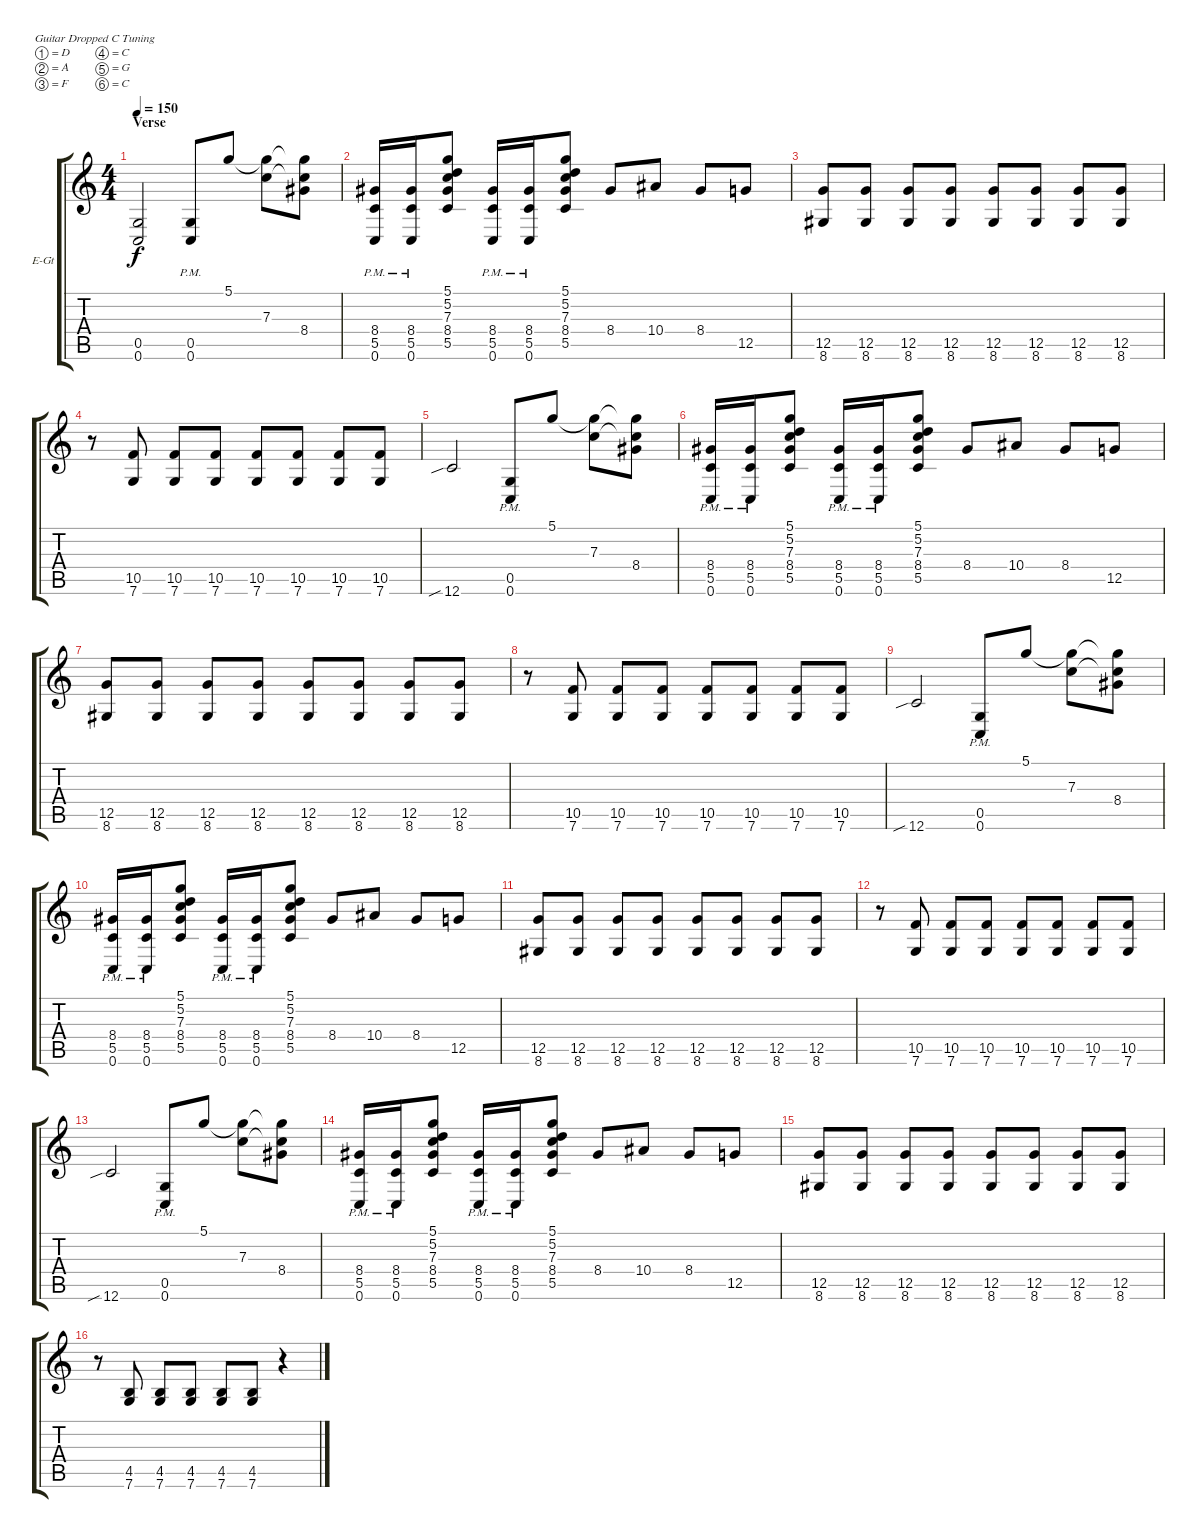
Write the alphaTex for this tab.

\defaultSystemsLayout 4
\bracketExtendMode groupsimilarinstruments
\firstSystemTrackNameOrientation horizontal
\otherSystemsTrackNameOrientation horizontal
\track ("Jack" "E-Gt") {instrument distortionguitar}
\staff {score tabs}
\tuning (D4 A3 F3 C3 G2 C2)
\ts (4 4)
\section ("" "Verse")
\tempo 150
\clef g2
\ks c
(0.6 0.5).2{dy f} (0.6{pm} 0.5{pm}).8 5.1.8 (7.3 5.1{t}).8 (8.4 7.3{t} 5.1{t}).8 |
(0.6{pm} 5.5{pm} 8.4{pm}).16 (0.6{pm} 5.5{pm} 8.4{pm}).16 (5.5 8.4 7.3 5.2 5.1).8 (0.6{pm} 5.5{pm} 8.4{pm}).16 (0.6{pm} 5.5{pm} 8.4{pm}).16 (5.5 8.4 7.3 5.2 5.1).8 8.4.8 10.4.8 8.4.8 12.5.8 |
(8.6 12.5).8 (8.6 12.5).8 (8.6 12.5).8 (8.6 12.5).8 (8.6 12.5).8 (8.6 12.5).8 (8.6 12.5).8 (8.6 12.5).8 |
r.8 (10.5 7.6).8 (10.5 7.6).8 (10.5 7.6).8 (10.5 7.6).8 (10.5 7.6).8 (10.5 7.6).8 (10.5 7.6).8 |
12.6{sib}.2 (0.6{pm} 0.5{pm}).8 5.1.8 (7.3 5.1{t}).8 (8.4 7.3{t} 5.1{t}).8 |
(0.6{pm} 5.5{pm} 8.4{pm}).16 (0.6{pm} 5.5{pm} 8.4{pm}).16 (5.5 8.4 7.3 5.2 5.1).8 (0.6{pm} 5.5{pm} 8.4{pm}).16 (0.6{pm} 5.5{pm} 8.4{pm}).16 (5.5 8.4 7.3 5.2 5.1).8 8.4.8 10.4.8 8.4.8 12.5.8 |
(8.6 12.5).8 (8.6 12.5).8 (8.6 12.5).8 (8.6 12.5).8 (8.6 12.5).8 (8.6 12.5).8 (8.6 12.5).8 (8.6 12.5).8 |
r.8 (10.5 7.6).8 (10.5 7.6).8 (10.5 7.6).8 (10.5 7.6).8 (10.5 7.6).8 (10.5 7.6).8 (10.5 7.6).8 |
12.6{sib}.2 (0.6{pm} 0.5{pm}).8 5.1.8 (7.3 5.1{t}).8 (8.4 7.3{t} 5.1{t}).8 |
(0.6{pm} 5.5{pm} 8.4{pm}).16 (0.6{pm} 5.5{pm} 8.4{pm}).16 (5.5 8.4 7.3 5.2 5.1).8 (0.6{pm} 5.5{pm} 8.4{pm}).16 (0.6{pm} 5.5{pm} 8.4{pm}).16 (5.5 8.4 7.3 5.2 5.1).8 8.4.8 10.4.8 8.4.8 12.5.8 |
(8.6 12.5).8 (8.6 12.5).8 (8.6 12.5).8 (8.6 12.5).8 (8.6 12.5).8 (8.6 12.5).8 (8.6 12.5).8 (8.6 12.5).8 |
r.8 (10.5 7.6).8 (10.5 7.6).8 (10.5 7.6).8 (10.5 7.6).8 (10.5 7.6).8 (10.5 7.6).8 (10.5 7.6).8 |
12.6{sib}.2 (0.6{pm} 0.5{pm}).8 5.1.8 (7.3 5.1{t}).8 (8.4 7.3{t} 5.1{t}).8 |
(0.6{pm} 5.5{pm} 8.4{pm}).16 (0.6{pm} 5.5{pm} 8.4{pm}).16 (5.5 8.4 7.3 5.2 5.1).8 (0.6{pm} 5.5{pm} 8.4{pm}).16 (0.6{pm} 5.5{pm} 8.4{pm}).16 (5.5 8.4 7.3 5.2 5.1).8 8.4.8 10.4.8 8.4.8 12.5.8 |
(8.6 12.5).8 (8.6 12.5).8 (8.6 12.5).8 (8.6 12.5).8 (8.6 12.5).8 (8.6 12.5).8 (8.6 12.5).8 (8.6 12.5).8 |
r.8 (4.5 7.6).8 (4.5 7.6).8 (4.5 7.6).8 (4.5 7.6).8 (4.5 7.6).8 r.4
